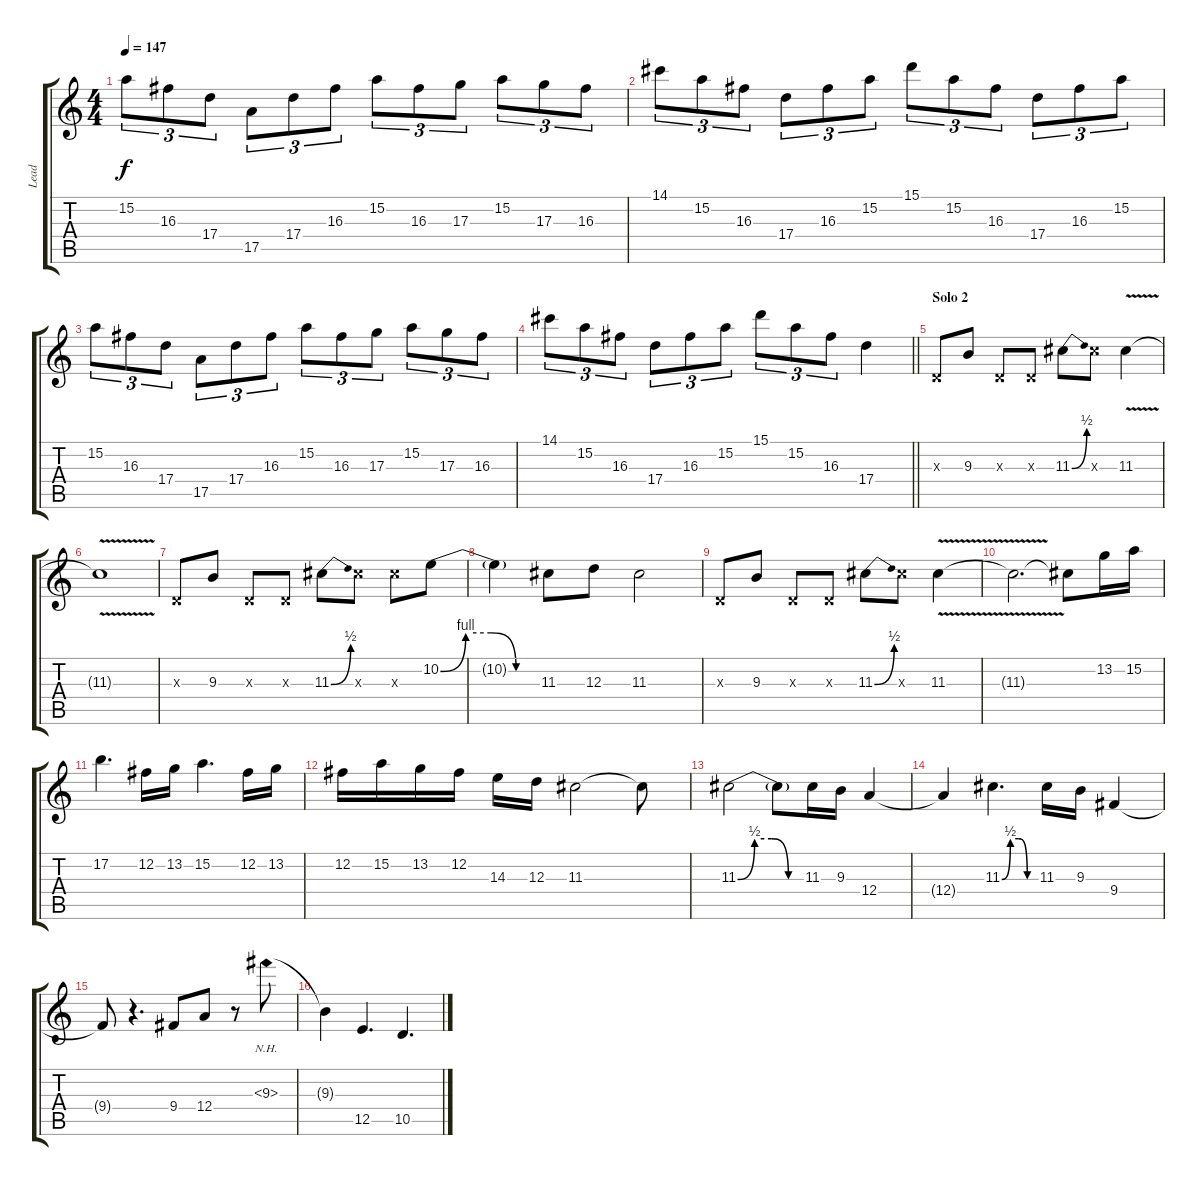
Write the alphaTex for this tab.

\track ("Lead" "Lead") {instrument distortionguitar}
\staff {score tabs}
\tuning (B3 Gb3 D3 A2 E2 B1) {hide}
\ts (4 4)
\tempo 147
\clef g2
\ks c
15.2.8{tu (3 2) dy f} 16.3.8{tu (3 2)} 17.4.8{tu (3 2)} 17.5.8{tu (3 2)} 17.4.8{tu (3 2)} 16.3.8{tu (3 2)} 15.2.8{tu (3 2)} 16.3.8{tu (3 2)} 17.3.8{tu (3 2)} 15.2.8{tu (3 2)} 17.3.8{tu (3 2)} 16.3.8{tu (3 2)} |
14.1.8{tu (3 2)} 15.2.8{tu (3 2)} 16.3.8{tu (3 2)} 17.4.8{tu (3 2)} 16.3.8{tu (3 2)} 15.2.8{tu (3 2)} 15.1.8{tu (3 2)} 15.2.8{tu (3 2)} 16.3.8{tu (3 2)} 17.4.8{tu (3 2)} 16.3.8{tu (3 2)} 15.2.8{tu (3 2)} |
15.2.8{tu (3 2)} 16.3.8{tu (3 2)} 17.4.8{tu (3 2)} 17.5.8{tu (3 2)} 17.4.8{tu (3 2)} 16.3.8{tu (3 2)} 15.2.8{tu (3 2)} 16.3.8{tu (3 2)} 17.3.8{tu (3 2)} 15.2.8{tu (3 2)} 17.3.8{tu (3 2)} 16.3.8{tu (3 2)} |
\barLineRight lightlight
14.1.8{tu (3 2)} 15.2.8{tu (3 2)} 16.3.8{tu (3 2)} 17.4.8{tu (3 2)} 16.3.8{tu (3 2)} 15.2.8{tu (3 2)} 15.1.8{tu (3 2)} 15.2.8{tu (3 2)} 16.3.8{tu (3 2)} 17.4.4 |
\section ("" "Solo 2")
0.3{x}.8 9.3.8 0.3{x}.8 0.3{x}.8 11.3{be (bend 0 0 60 2)}.8 11.3{x}.8 11.3{v}.4 |
11.3{t}.1 |
0.3{x}.8 9.3.8 0.3{x}.8 0.3{x}.8 11.3{be (bend 0 0 60 2)}.8 11.3{x}.8 11.3{x}.8 10.2{be (custom 0 0 15 4 30 4 45 0 60 0)}.8 |
10.2{t}.4 11.3.8 12.3.8 11.3.2 |
0.3{x}.8 9.3.8 0.3{x}.8 0.3{x}.8 11.3{be (bend 0 0 60 2)}.8 11.3{x}.8 11.3{v}.4 |
11.3{t}.2{d} 11.3{t}.8 13.2.16 15.2.16 |
17.2.4{d} 12.2.16 13.2.16 15.2.4{d} 12.2.16 13.2.16 |
12.2.16 15.2.16 13.2.16 12.2.16 14.3.16 12.3.16 11.3.2 11.3{t}.8 |
11.3{be (custom 0 0 15 2 30 2 45 0 60 0)}.2 11.3{t}.8 11.3.16 9.3.16 12.4.4 |
12.4{t}.4 11.3{be (custom 0 0 15 2 30 2 45 0 60 0)}.4{d} 11.3.16 9.3.16 9.4.4 |
9.4{t}.8 r.4{d} 9.4.8 12.4.8 r.8 9.3{nh}.8 |
9.3{t}.4 12.5.4{d} 10.5.4{d}
